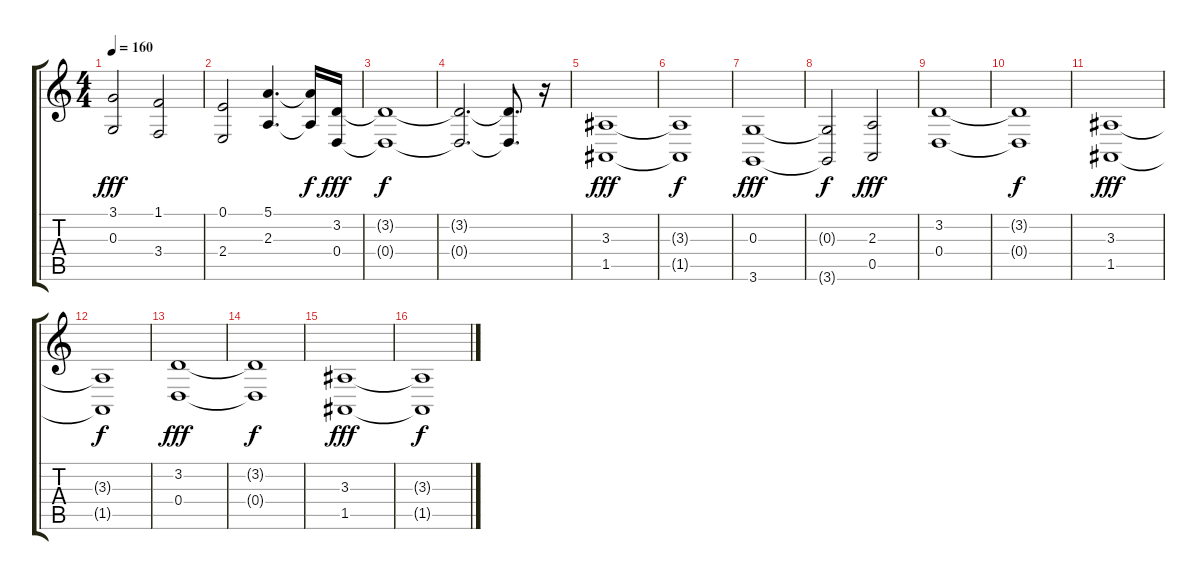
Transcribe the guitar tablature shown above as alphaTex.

\track "" {instrument stringensemble1}
\staff {score tabs}
\tuning (E4 B3 G3 D3 A2 E2) {hide}
\ts (4 4)
\tempo 160
\clef g2
\ks c
(3.1 0.3).2{dy fff} (1.1 3.4).2 |
(0.1 2.4).2 (5.1 2.3).4{d} (5.1{t} 2.3{t}).16{dy f} (3.2 0.4).16{dy fff} |
(3.2{t} 0.4{t}).1{dy f} |
(3.2{t} 0.4{t}).2{d} (3.2{t} 0.4{t}).8{d} r.16 |
(3.3 1.5).1{dy fff} |
(3.3{t} 1.5{t}).1{dy f} |
(0.3 3.6).1{dy fff} |
(0.3{t} 3.6{t}).2{dy f} (2.3 0.5).2{dy fff} |
(3.2 0.4).1 |
(3.2{t} 0.4{t}).1{dy f} |
(3.3 1.5).1{dy fff} |
(3.3{t} 1.5{t}).1{dy f} |
(3.2 0.4).1{dy fff} |
(3.2{t} 0.4{t}).1{dy f} |
(3.3 1.5).1{dy fff} |
(3.3{t} 1.5{t}).1{dy f}
